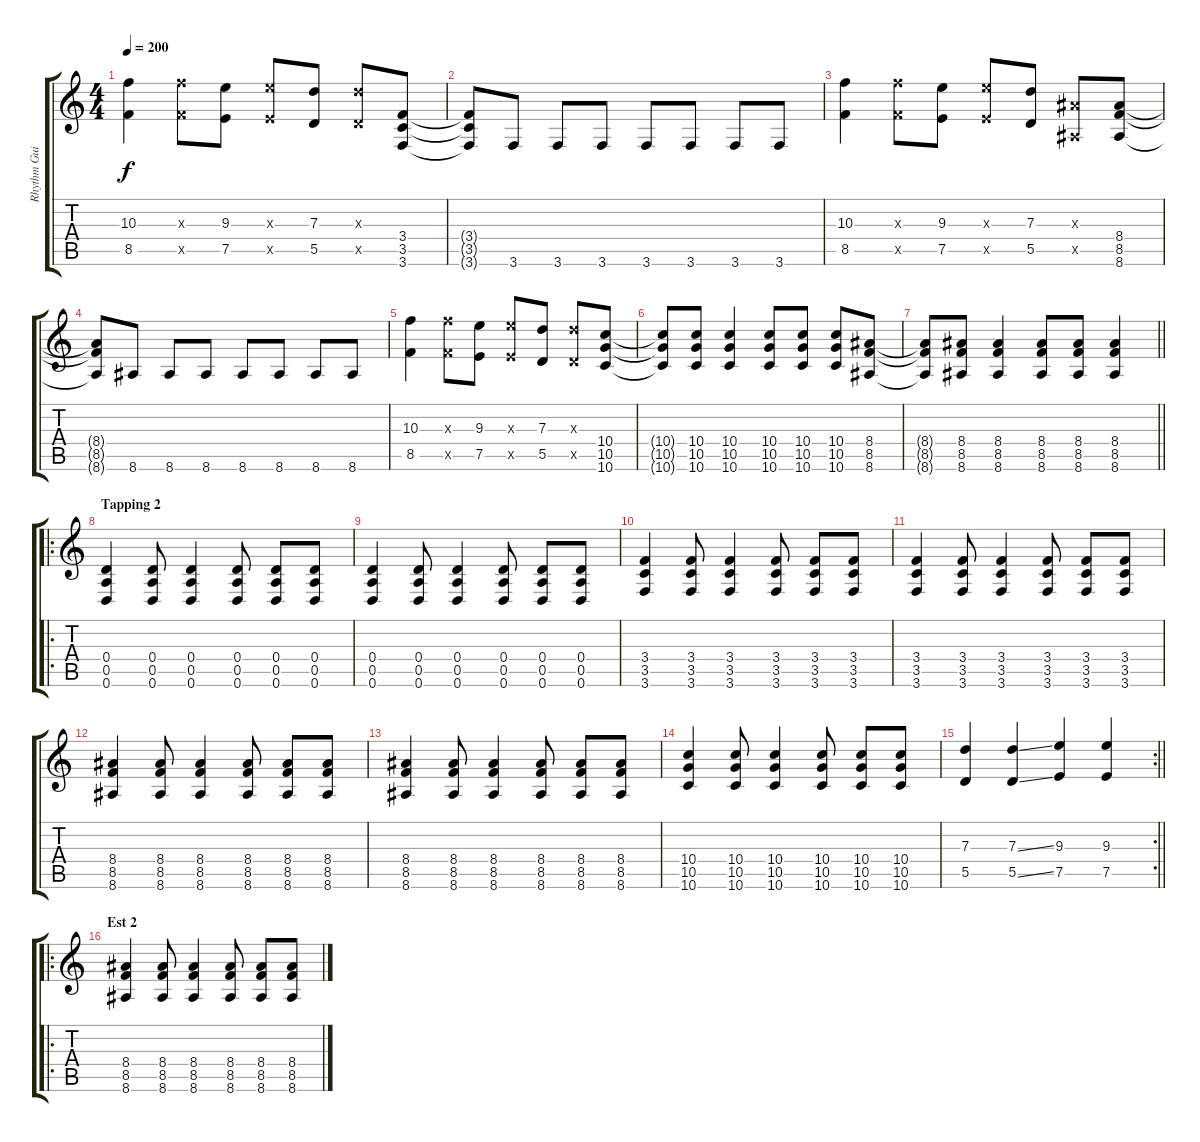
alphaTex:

\track ("Rhythm Guitar" "Rhythm Gui") {instrument distortionguitar}
\staff {score tabs}
\tuning (E4 B3 G3 D3 A2 D2) {hide}
\ts (4 4)
\tempo 200
\clef g2
\ks c
(10.3 8.5).4{dy f} (10.3{x} 8.5{x}).8 (9.3 7.5).8 (9.3{x} 7.5{x}).8 (7.3 5.5).8 (7.3{x} 5.5{x}).8 (3.4 3.5 3.6).8 |
(3.4{t} 3.5{t} 3.6{t}).8 3.6.8 3.6.8 3.6.8 3.6.8 3.6.8 3.6.8 3.6.8 |
(10.3 8.5).4 (10.3{x} 8.5{x}).8 (9.3 7.5).8 (9.3{x} 7.5{x}).8 (7.3 5.5).8 (3.3{x} 1.5{x}).8 (8.4 8.5 8.6).8 |
(8.4{t} 8.5{t} 8.6{t}).8 8.6.8 8.6.8 8.6.8 8.6.8 8.6.8 8.6.8 8.6.8 |
(10.3 8.5).4 (10.3{x} 8.5{x}).8 (9.3 7.5).8 (9.3{x} 7.5{x}).8 (7.3 5.5).8 (7.3{x} 5.5{x}).8 (10.4 10.5 10.6).8 |
(10.4{t} 10.5{t} 10.6{t}).8 (10.4 10.5 10.6).8 (10.4 10.5 10.6).4 (10.4 10.5 10.6).8 (10.4 10.5 10.6).8 (10.4 10.5 10.6).8 (8.4 8.5 8.6).8 |
\barLineRight lightlight
(8.4{t} 8.5{t} 8.6{t}).8 (8.4 8.5 8.6).8 (8.4 8.5 8.6).4 (8.4 8.5 8.6).8 (8.4 8.5 8.6).8 (8.4 8.5 8.6).4 |
\ro
\section ("" "Tapping 2")
(0.4 0.5 0.6).4 (0.4 0.5 0.6).8 (0.4 0.5 0.6).4 (0.4 0.5 0.6).8 (0.4 0.5 0.6).8 (0.4 0.5 0.6).8 |
(0.4 0.5 0.6).4 (0.4 0.5 0.6).8 (0.4 0.5 0.6).4 (0.4 0.5 0.6).8 (0.4 0.5 0.6).8 (0.4 0.5 0.6).8 |
(3.4 3.5 3.6).4 (3.4 3.5 3.6).8 (3.4 3.5 3.6).4 (3.4 3.5 3.6).8 (3.4 3.5 3.6).8 (3.4 3.5 3.6).8 |
(3.4 3.5 3.6).4 (3.4 3.5 3.6).8 (3.4 3.5 3.6).4 (3.4 3.5 3.6).8 (3.4 3.5 3.6).8 (3.4 3.5 3.6).8 |
(8.4 8.5 8.6).4 (8.4 8.5 8.6).8 (8.4 8.5 8.6).4 (8.4 8.5 8.6).8 (8.4 8.5 8.6).8 (8.4 8.5 8.6).8 |
(8.4 8.5 8.6).4 (8.4 8.5 8.6).8 (8.4 8.5 8.6).4 (8.4 8.5 8.6).8 (8.4 8.5 8.6).8 (8.4 8.5 8.6).8 |
(10.4 10.5 10.6).4 (10.4 10.5 10.6).8 (10.4 10.5 10.6).4 (10.4 10.5 10.6).8 (10.4 10.5 10.6).8 (10.4 10.5 10.6).8 |
\rc 2
\barLineRight lightlight
(7.3 5.5).4 (7.3{ss} 5.5{ss}).4 (9.3 7.5).4 (9.3 7.5).4 |
\ro
\section ("" "Est 2")
(8.4 8.5 8.6).4 (8.4 8.5 8.6).8 (8.4 8.5 8.6).4 (8.4 8.5 8.6).8 (8.4 8.5 8.6).8 (8.4 8.5 8.6).8
